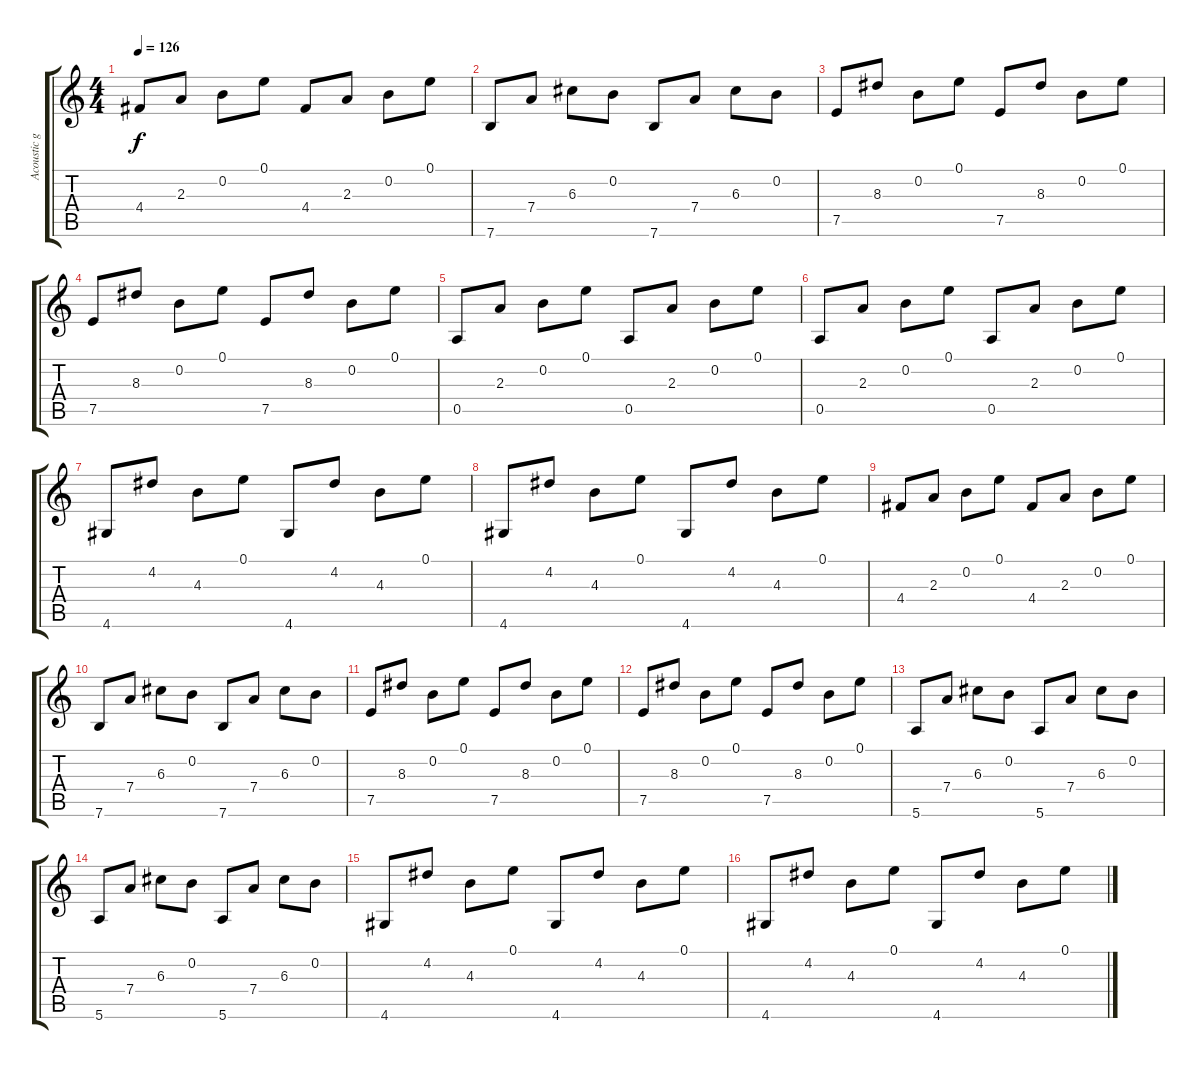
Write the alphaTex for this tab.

\track ("Acoustic guitar" "Acoustic g") {instrument acousticguitarnylon}
\staff {score tabs}
\tuning (E4 B3 G3 D3 A2 E2) {hide}
\ts (4 4)
\tempo 126
\clef g2
\ks c
4.4.8{dy f} 2.3.8 0.2.8 0.1.8 4.4.8 2.3.8 0.2.8 0.1.8 |
7.6.8 7.4.8 6.3.8 0.2.8 7.6.8 7.4.8 6.3.8 0.2.8 |
7.5.8 8.3.8 0.2.8 0.1.8 7.5.8 8.3.8 0.2.8 0.1.8 |
7.5.8 8.3.8 0.2.8 0.1.8 7.5.8 8.3.8 0.2.8 0.1.8 |
0.5.8 2.3.8 0.2.8 0.1.8 0.5.8 2.3.8 0.2.8 0.1.8 |
0.5.8 2.3.8 0.2.8 0.1.8 0.5.8 2.3.8 0.2.8 0.1.8 |
4.6.8 4.2.8 4.3.8 0.1.8 4.6.8 4.2.8 4.3.8 0.1.8 |
4.6.8 4.2.8 4.3.8 0.1.8 4.6.8 4.2.8 4.3.8 0.1.8 |
4.4.8 2.3.8 0.2.8 0.1.8 4.4.8 2.3.8 0.2.8 0.1.8 |
7.6.8 7.4.8 6.3.8 0.2.8 7.6.8 7.4.8 6.3.8 0.2.8 |
7.5.8 8.3.8 0.2.8 0.1.8 7.5.8 8.3.8 0.2.8 0.1.8 |
7.5.8 8.3.8 0.2.8 0.1.8 7.5.8 8.3.8 0.2.8 0.1.8 |
5.6.8 7.4.8 6.3.8 0.2.8 5.6.8 7.4.8 6.3.8 0.2.8 |
5.6.8 7.4.8 6.3.8 0.2.8 5.6.8 7.4.8 6.3.8 0.2.8 |
4.6.8 4.2.8 4.3.8 0.1.8 4.6.8 4.2.8 4.3.8 0.1.8 |
4.6.8 4.2.8 4.3.8 0.1.8 4.6.8 4.2.8 4.3.8 0.1.8
